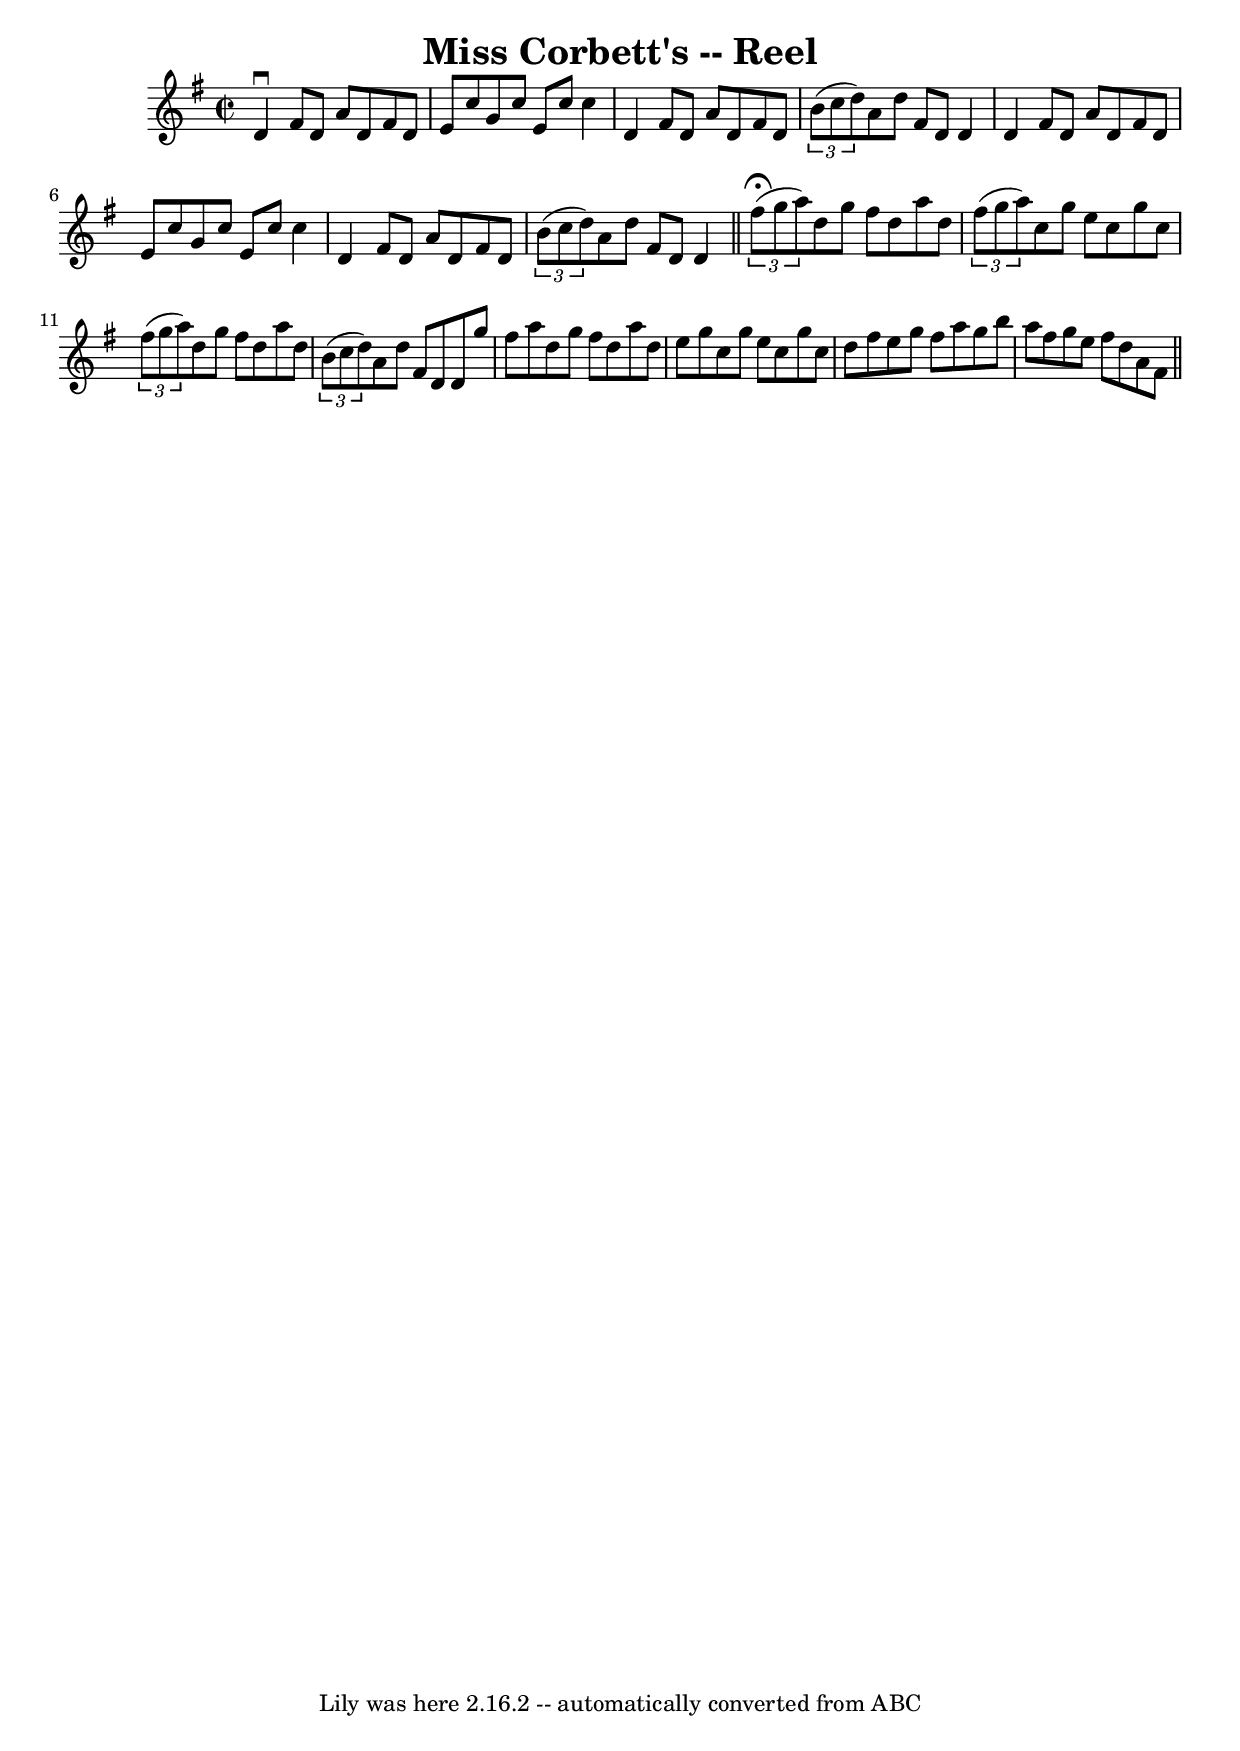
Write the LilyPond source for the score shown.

\version "2.16.2"
\include "Mammoth.ily"
\header {
  %% book = "Ryan's Mammoth Collection"
  crossRefNumber = "1"
  footnotes = ""
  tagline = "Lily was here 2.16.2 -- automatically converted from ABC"
  title = "Miss Corbett's -- Reel"

}
voicedefault =  {


  \override Staff.TimeSignature #'style = #'C
  \time 2/2 
  \key d \mixolydian
 d'4^\downbow fis'8 d'8 a'8 d'8    
  fis'8 d'8  |
  e'8 c''8 g'8 c''8 e'8 c''8 c''4  
  |
  d'4 fis'8 d'8 a'8 d'8 fis'8 d'8  |
  
  \times 2/3 { b'8 (c''8 d''8) 
	     } a'8 d''8 fis'8 d'8 d'4  
  |
  d'4 fis'8 d'8 a'8 d'8 fis'8 d'8  |
  e'8  
  c''8 g'8 c''8 e'8 c''8 c''4  |
  d'4 fis'8 d'8    
  a'8 d'8 fis'8 d'8  |
  \times 2/3 { b'8 (c''8 d''8) 

	     } a'8 d''8 fis'8 d'8 d'4    \bar "||"     \times 2/3 { fis''8 
								    ^\fermata(g''8 a''8) 
								  } d''8 g''8 fis''8 d''8 a''8    
  d''8  |
  \times 2/3 { fis''8 (g''8 a''8) 
	     } c''8 g''8    
  e''8 c''8 g''8 c''8  |
  \times 2/3 { fis''8 (g''8 a''8 
	       ) 
	     } d''8 g''8 fis''8 d''8 a''8 d''8  |
  \times 2/3 { 
    b'8 (c''8 d''8) 
  } a'8 d''8 fis'8 d'8 d'8 g''8  
  |
  fis''8 a''8 d''8 g''8 fis''8 d''8 a''8 d''8  
  |
  e''8 g''8 c''8 g''8 e''8 c''8 g''8 c''8  
  |
  d''8 fis''8 e''8 g''8 fis''8 a''8 g''8 b''8  
  |
  a''8 fis''8 g''8 e''8 fis''8 d''8 a'8 fis'8    
  \bar "||"   

}

\score{
  <<

    \context Staff="default"
    {
      \voicedefault 
      
    }

  >>
  \layout {
    
  }
  \midi {
  }

}
